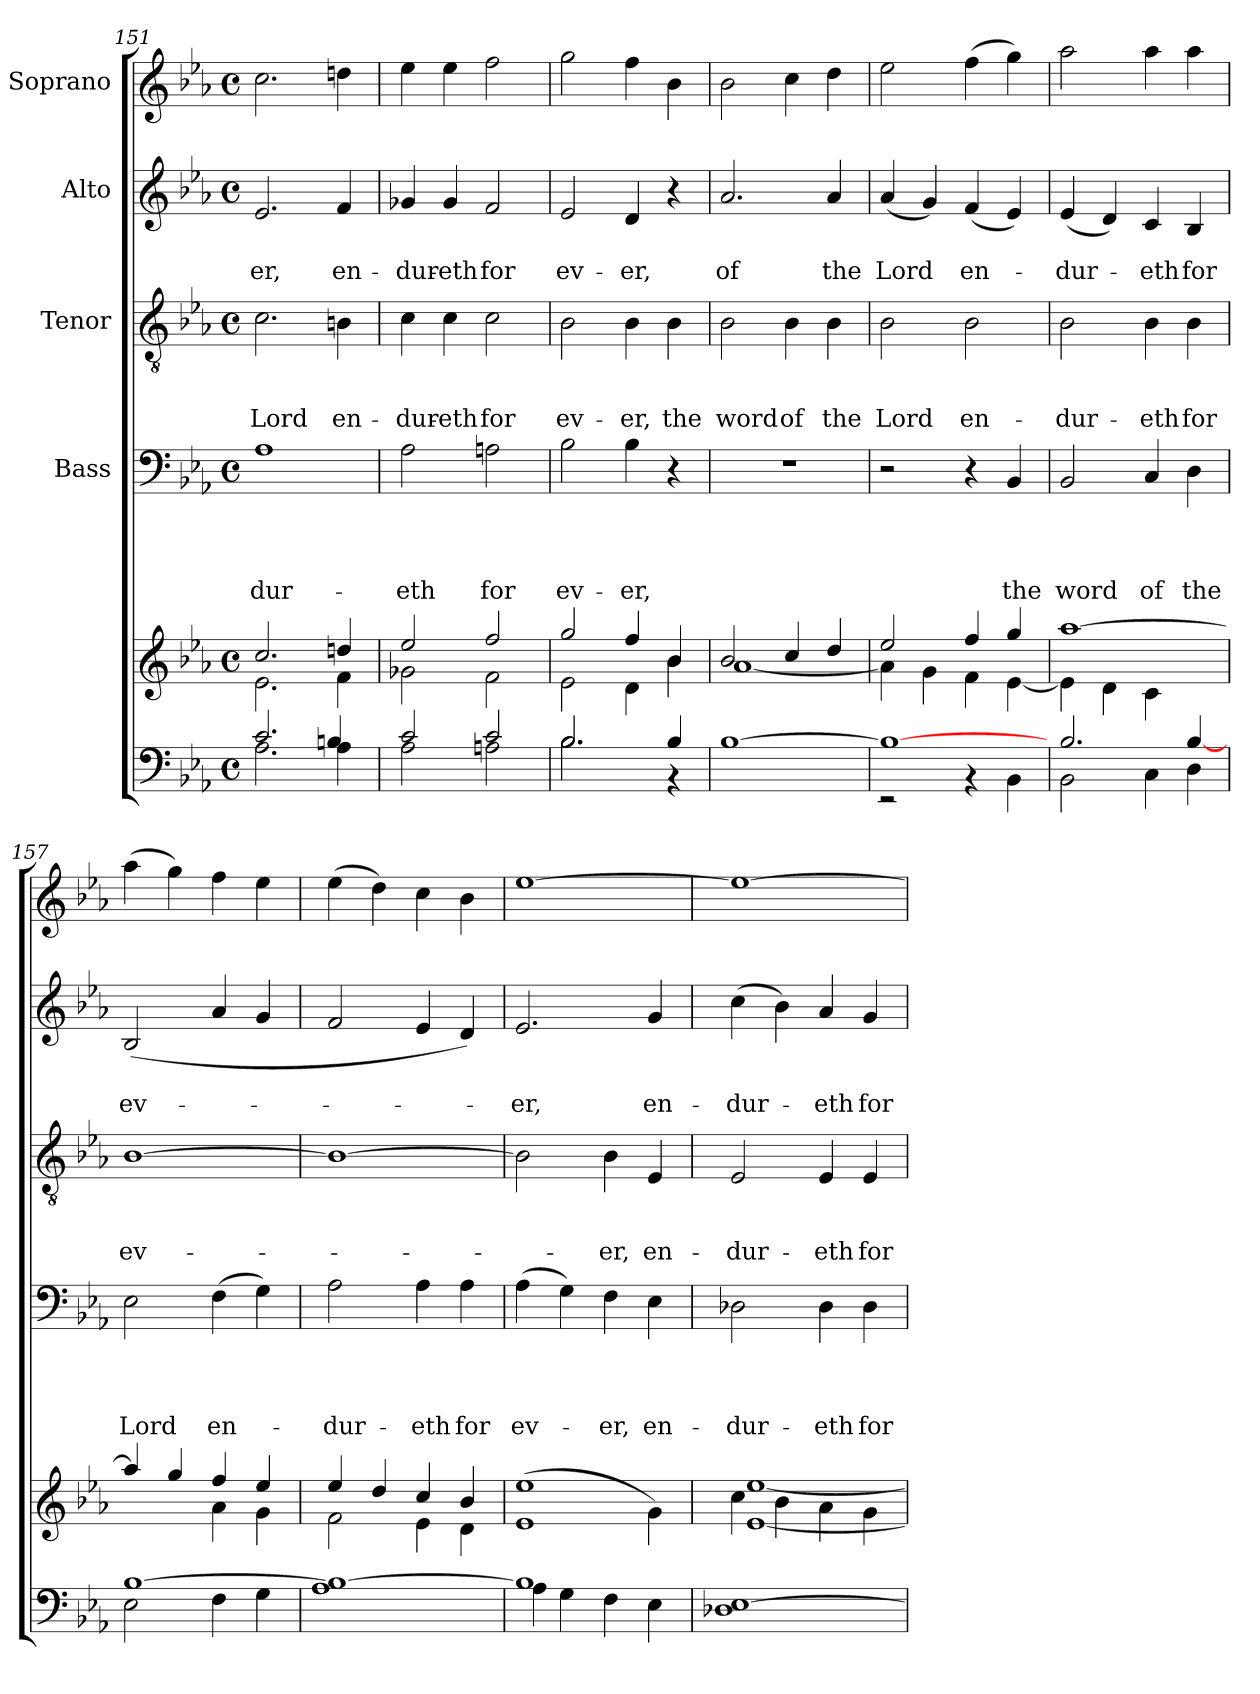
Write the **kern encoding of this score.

**kern	**kern	**kern	**text	**text	**text	**text	**kern	**text	**text	**text	**kern	**text	**text	**kern
*part5	*part5	*part4	*part4	*part4	*part4	*part4	*part3	*part3	*part3	*part3	*part2	*part2	*part2	*part1
*staff6	*staff5	*staff4	*staff4	*staff4	*staff4	*staff4	*staff3	*staff3	*staff3	*staff3	*staff2	*staff2	*staff2	*staff1
*	*	*I"Bass	*	*	*	*	*I"Tenor	*	*	*	*I"Alto	*	*	*I"Soprano
*clefF4	*clefG2	*clefF4	*	*	*	*	*clefGv2	*	*	*	*clefG2	*	*	*clefG2
*k[b-e-a-]	*k[b-e-a-]	*k[b-e-a-]	*	*	*	*	*k[b-e-a-]	*	*	*	*k[b-e-a-]	*	*	*k[b-e-a-]
*E-:	*E-:	*E-:	*	*	*	*	*E-:	*	*	*	*E-:	*	*	*E-:
*M4/4	*M4/4	*M4/4	*	*	*	*	*M4/4	*	*	*	*M4/4	*	*	*M4/4
*met(c)	*met(c)	*met(c)	*	*	*	*	*met(c)	*	*	*	*met(c)	*	*	*met(c)
=151	=151	=151	=151	=151	=151	=151	=151	=151	=151	=151	=151	=151	=151	=151
*^	*^	*	*	*	*	*	*	*	*	*	*	*	*	*
!	!	!	!	!	!	!	!	!LO:LY:b	!	!	!	!LO:LY:b	!	!	!LO:LY:b	!
2.A-\	2.c/	2.e-\	2.cc/	1A-	.	.	.	-dur-	2.c\	.	.	Lord	2.e-/	.	-er,	2.cc\
!	!	!	!	!	!	!	!	!	!	!	!	!LO:LY:b	!	!	!LO:LY:b	!
4A-\	4Bn/	4f\	4ddn/	.	.	.	.	.	4Bn\	.	.	en-	4f/	.	en-	4ddn\
!!LO:LB:g=z
=152	=152	=152	=152	=152	=152	=152	=152	=152	=152	=152	=152	=152	=152	=152	=152	=152
!	!	!	!	!	!	!	!	!LO:LY:b	!	!	!	!LO:LY:b	!	!	!LO:LY:b	!
2A-\	2c/	2ee-/	2g-X\	2A-\	.	.	.	-eth	4c\	.	.	-dur-	4g-X/	.	-dur-	4ee-\
!	!	!	!	!	!	!	!	!	!	!	!	!LO:LY:b:rj	!	!	!LO:LY:b:rj	!
.	.	.	.	.	.	.	.	.	4c\	.	.	-eth	4g-/	.	-eth	4ee-\
!	!	!	!	!	!	!	!	!LO:LY:b	!	!	!	!LO:LY:b	!	!	!LO:LY:b	!
2An\	2c/	2ff/	2f\	2An\	.	.	.	for	2c\	.	.	for	2f/	.	for	2ff\
=153	=153	=153	=153	=153	=153	=153	=153	=153	=153	=153	=153	=153	=153	=153	=153	=153
!	!	!	!	!	!	!	!	!LO:LY:b	!	!	!	!LO:LY:b	!	!	!LO:LY:b	!
2.B-/	2.B-\	2e-\	2gg/	2B-\	.	.	.	ev-	2B-\	.	.	ev-	2e-/	.	ev-	2gg\
!	!	!	!	!	!	!	!	!LO:LY:b	!	!	!	!LO:LY:b	!	!	!LO:LY:b	!
.	.	4d\	4ff/	4B-\	.	.	.	-er,	4B-\	.	.	-er,	4d/	.	-er,	4ff\
!	!	!	!	!	!	!	!	!	!	!	!	!LO:LY:b	!	!	!	!
4B-/	4rBB	4b-\	4b-/	4r	.	.	.	.	4B-\	.	.	the	4r	.	.	4b-\
=154	=154	=154	=154	=154	=154	=154	=154	=154	=154	=154	=154	=154	=154	=154	=154	=154
!	!	!	!	!	!	!	!	!	!	!	!	!LO:LY:b	!	!	!LO:LY:b	!
*v	*v	*	*	*	*	*	*	*	*	*	*	*	*	*	*	*
[>1B-	2b-/	[<1a-	1r	.	.	.	.	2B-\	.	.	word	2.a-/	.	of	2b-\
!	!	!	!	!	!	!	!	!	!	!	!LO:LY:b	!	!	!	!
.	4cc/	.	.	.	.	.	.	4B-\	.	.	of	.	.	.	4cc\
!	!	!	!	!	!	!	!	!	!	!	!LO:LY:b	!	!	!LO:LY:b	!
.	4dd/	.	.	.	.	.	.	4B-\	.	.	the	4a-/	.	the	4dd\
=155	=155	=155	=155	=155	=155	=155	=155	=155	=155	=155	=155	=155	=155	=155	=155
*^	*	*	*	*	*	*	*	*	*	*	*	*	*	*	*
!	!	!	!	!	!	!	!	!	!	!	!	!LO:LY:b	!	!	!LO:LY:b	!
1B-_	2rEE	2ee-/	4a-\]	2r	.	.	.	.	2B-\	.	.	Lord	(<4a-/	.	Lord	2ee-\
.	.	.	4g\	.	.	.	.	.	.	.	.	.	4g/)	.	.	.
!	!	!	!	!	!	!	!	!	!	!	!	!LO:LY:b	!	!	!LO:LY:b	!
.	4rBB	4ff/	4f\	4r	.	.	.	.	2B-\	.	.	en-	(<4f/	.	en-	(>4ff\
!	!	!	!	!	!	!	!	!LO:LY:b	!	!	!	!	!	!	!	!
.	4BB-\	4gg/	[<4e-\	4BB-/	.	.	.	the	.	.	.	.	4e-/)	.	.	4gg\)
=156	=156	=156	=156	=156	=156	=156	=156	=156	=156	=156	=156	=156	=156	=156	=156	=156
!	!	!	!	!	!	!	!	!LO:LY:b	!	!	!	!LO:LY:b	!	!	!LO:LY:b	!
2BB-\	2.B-/	[>1aa-	4e-\]	2BB-/	.	.	.	word	2B-\	.	.	-dur-	(<4e-/	.	-dur-	2aa-\
.	.	.	4d\	.	.	.	.	.	.	.	.	.	4d/)	.	.	.
!	!	!	!	!	!	!	!	!LO:LY:b	!	!	!	!LO:LY:b	!	!	!LO:LY:b	!
4C\	.	.	4c\	4C/	.	.	.	of	4B-\	.	.	-eth	4c/	.	-eth	4aa-\
!	!	!	!	!	!	!	!	!LO:LY:b	!	!	!	!LO:LY:b	!	!	!LO:LY:b	!
4D\	[>4B-/	.	4ryy	4D\	.	.	.	the	4B-\	.	.	for	4B-/	.	for	4aa-\
=157	=157	=157	=157	=157	=157	=157	=157	=157	=157	=157	=157	=157	=157	=157	=157	=157
!	!	!	!	!	!	!	!	!LO:LY:b	!	!	!	!LO:LY:b	!	!	!LO:LY:b	!
[>1B-	2E-\	4aa-/]	2ryy	2E-\	.	.	.	Lord	[>1B-	.	.	ev-	(2B-/	.	ev-	(>4aa-\
.	.	4gg/	.	.	.	.	.	.	.	.	.	.	.	.	.	4gg\)
!	!	!	!	!	!	!	!	!LO:LY:b	!	!	!	!	!	!	!	!
.	4F\	4ff/	4a-\	(>4F\	.	.	.	en-	.	.	.	.	4a-/	.	.	4ff\
.	4G\	4ee-/	4g\	4G\)	.	.	.	.	.	.	.	.	4g/	.	.	4ee-\
=158	=158	=158	=158	=158	=158	=158	=158	=158	=158	=158	=158	=158	=158	=158	=158	=158
!	!	!	!	!	!	!	!	!LO:LY:b	!	!	!	!	!	!	!	!
*v	*v	*	*	*	*	*	*	*	*	*	*	*	*	*	*	*
1A- 1B-_	2f\	4ee-/	2A-\	.	.	.	-dur-	1B-_	.	.	.	2f/	.	.	(>4ee-\
.	.	4dd/	.	.	.	.	.	.	.	.	.	.	.	.	4dd\)
!	!	!	!	!	!	!	!LO:LY:b	!	!	!	!	!	!	!	!
.	4e-\	4cc/	4A-\	.	.	.	-eth	.	.	.	.	4e-/	.	.	4cc\
!	!	!	!	!	!	!	!LO:LY:b	!	!	!	!	!	!	!	!
.	4d\	4b-/	4A-\	.	.	.	for	.	.	.	.	4d/)	.	.	4b-\
=159	=159	=159	=159	=159	=159	=159	=159	=159	=159	=159	=159	=159	=159	=159	=159
*^	*	*	*	*	*	*	*	*	*	*	*	*	*	*	*
!	!	!	!	!	!	!	!	!LO:LY:b	!	!	!	!	!	!	!LO:LY:b	!
1B-]	4A-\	(<1e- 1ee-	2.ryy	(>4A-\	.	.	.	ev-	2B-\]	.	.	.	2.e-/	.	-er,	[>1ee-
.	4G\	.	.	4G\)	.	.	.	.	.	.	.	.	.	.	.	.
!	!	!	!	!	!	!	!	!LO:LY:b	!	!	!	!LO:LY:b	!	!	!	!
.	4F\	.	.	4F\	.	.	.	-er,	4B-\	.	.	-er,	.	.	.	.
!	!	!	!	!	!	!	!	!LO:LY:b	!	!	!	!LO:LY:b	!	!	!LO:LY:b	!
.	4E-\	.	4g\)	4E-\	.	.	.	en-	4E-/	.	.	en-	4g/	.	en-	.
!!LO:PB:g=z
=160	=160	=160	=160	=160	=160	=160	=160	=160	=160	=160	=160	=160	=160	=160	=160	=160
!	!	!	!	!	!	!	!	!LO:LY:b	!	!	!	!LO:LY:b	!	!	!LO:LY:b	!
*v	*v	*	*	*	*	*	*	*	*	*	*	*	*	*	*	*
1D-X [>1E-	4cc\	[<1e- [>1ee-	2D-X\	.	.	.	-dur-	2E-/	.	.	-dur-	(>4cc\	.	-dur-	1ee-_
.	4b-\	.	.	.	.	.	.	.	.	.	.	4b-\)	.	.	.
!	!	!	!	!	!	!	!LO:LY:b	!	!	!	!LO:LY:b	!	!	!LO:LY:b	!
.	4a-\	.	4D-\	.	.	.	-eth	4E-/	.	.	-eth	4a-/	.	-eth	.
!	!	!	!	!	!	!	!LO:LY:b	!	!	!	!LO:LY:b	!	!	!LO:LY:b	!
.	4g\	.	4D-\	.	.	.	for	4E-/	.	.	for	4g/	.	for	.
*	*v	*v	*	*	*	*	*	*	*	*	*	*	*	*	*
=	=	=	=	=	=	=	=	=	=	=	=	=	=	=
*-	*-	*-	*-	*-	*-	*-	*-	*-	*-	*-	*-	*-	*-	*-
